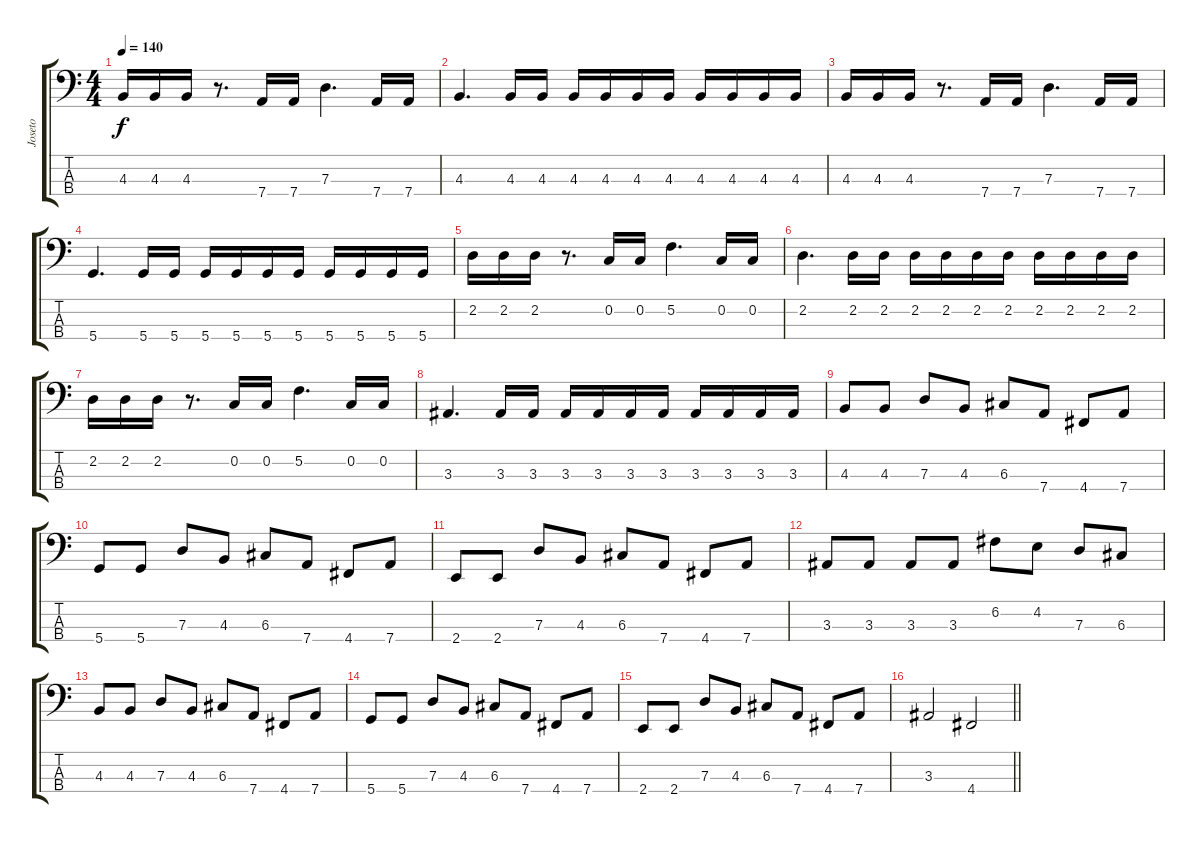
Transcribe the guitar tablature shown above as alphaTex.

\track ("Joseto" "Joseto") {instrument electricbassfinger}
\staff {score tabs}
\tuning (F2 C2 G1 D1) {hide}
\ts (4 4)
\tempo 140
\clef f4
\ks c
4.3.16{dy f} 4.3.16 4.3.16 r.8{d} 7.4.16 7.4.16 7.3.4{d} 7.4.16 7.4.16 |
4.3.4{d} 4.3.16 4.3.16 4.3.16 4.3.16 4.3.16 4.3.16 4.3.16 4.3.16 4.3.16 4.3.16 |
4.3.16 4.3.16 4.3.16 r.8{d} 7.4.16 7.4.16 7.3.4{d} 7.4.16 7.4.16 |
5.4.4{d} 5.4.16 5.4.16 5.4.16 5.4.16 5.4.16 5.4.16 5.4.16 5.4.16 5.4.16 5.4.16 |
2.2.16 2.2.16 2.2.16 r.8{d} 0.2.16 0.2.16 5.2.4{d} 0.2.16 0.2.16 |
2.2.4{d} 2.2.16 2.2.16 2.2.16 2.2.16 2.2.16 2.2.16 2.2.16 2.2.16 2.2.16 2.2.16 |
2.2.16 2.2.16 2.2.16 r.8{d} 0.2.16 0.2.16 5.2.4{d} 0.2.16 0.2.16 |
3.3.4{d} 3.3.16 3.3.16 3.3.16 3.3.16 3.3.16 3.3.16 3.3.16 3.3.16 3.3.16 3.3.16 |
4.3.8 4.3.8 7.3.8 4.3.8 6.3.8 7.4.8 4.4.8 7.4.8 |
5.4.8 5.4.8 7.3.8 4.3.8 6.3.8 7.4.8 4.4.8 7.4.8 |
2.4.8 2.4.8 7.3.8 4.3.8 6.3.8 7.4.8 4.4.8 7.4.8 |
3.3.8 3.3.8 3.3.8 3.3.8 6.2.8 4.2.8 7.3.8 6.3.8 |
4.3.8 4.3.8 7.3.8 4.3.8 6.3.8 7.4.8 4.4.8 7.4.8 |
5.4.8 5.4.8 7.3.8 4.3.8 6.3.8 7.4.8 4.4.8 7.4.8 |
2.4.8 2.4.8 7.3.8 4.3.8 6.3.8 7.4.8 4.4.8 7.4.8 |
\barLineRight lightlight
3.3.2 4.4.2
